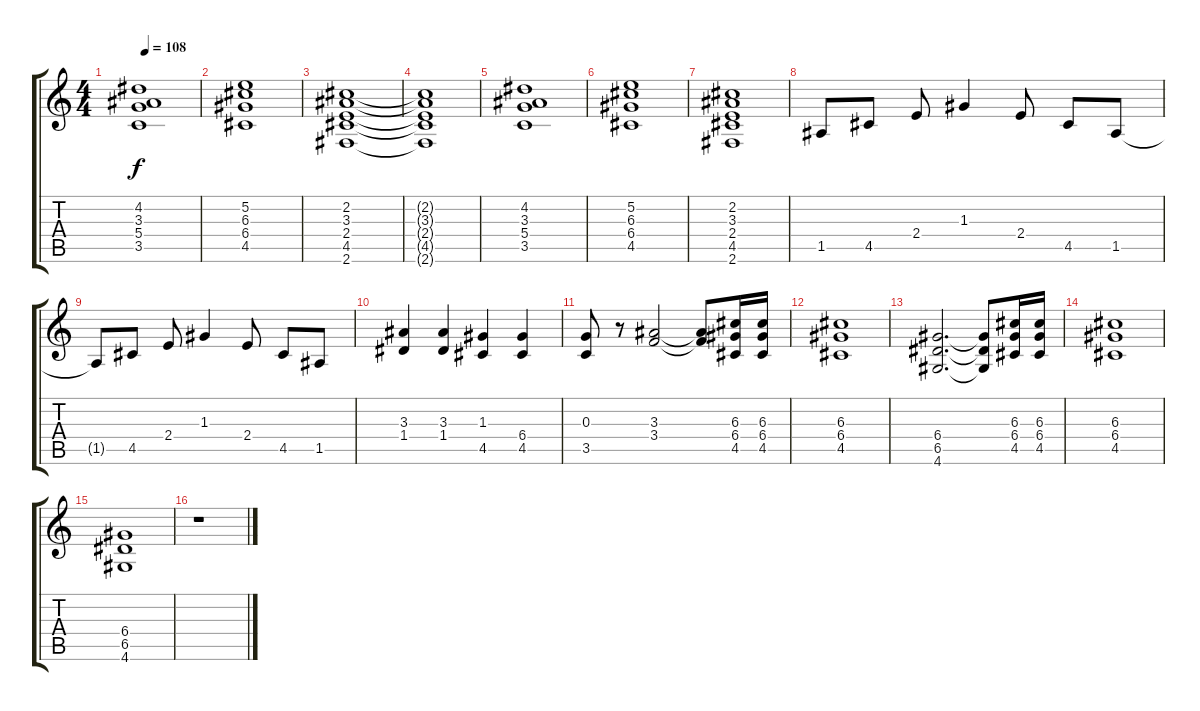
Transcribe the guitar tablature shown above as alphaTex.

\track "" {instrument acousticguitarnylon}
\staff {score tabs}
\tuning (E4 B3 G3 D3 A2 E2) {hide}
\ts (4 4)
\tempo 108
\clef g2
\ks c
(4.2 3.3 5.4 3.5).1{dy f} |
(5.2 6.3 6.4 4.5).1 |
(2.2 3.3 2.4 4.5 2.6).1 |
(2.2{t} 3.3{t} 2.4{t} 4.5{t} 2.6{t}).1 |
(4.2 3.3 5.4 3.5).1 |
(5.2 6.3 6.4 4.5).1 |
(2.2 3.3 2.4 4.5 2.6).1 |
1.5.8 4.5.8 2.4.8 1.3.4 2.4.8 4.5.8 1.5.8 |
1.5{t}.8 4.5.8 2.4.8 1.3.4 2.4.8 4.5.8 1.5.8 |
(3.3 1.4).4 (3.3 1.4).4 (1.3 4.5).4 (6.4 4.5).4 |
(0.3 3.5).8 r.8 (3.3 3.4).2 (3.3{t} 3.4{t}).8 (6.3 6.4 4.5).16 (6.3 6.4 4.5).16 |
(6.3 6.4 4.5).1 |
(6.4 6.5 4.6).2{d} (6.4{t} 6.5{t} 4.6{t}).8 (6.3 6.4 4.5).16 (6.3 6.4 4.5).16 |
(6.3 6.4 4.5).1 |
(6.4 6.5 4.6).1 |
r.1
